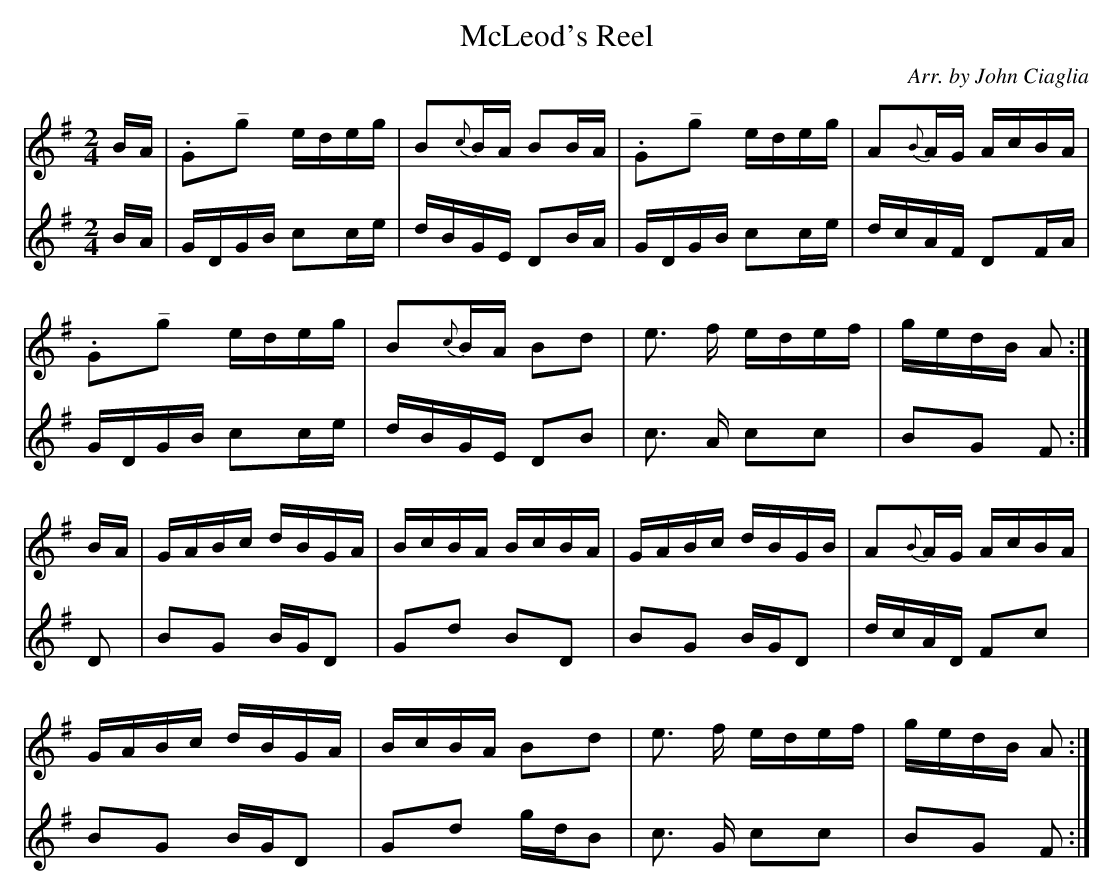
X:1
T:McLeod's Reel
C:Arr. by John Ciaglia
M:2/4
L:1/16
K:G
[V:1] BA|.G2"^_"g2 edeg|B2{c}BA B2BA|.G2"^_"g2 edeg|A2{B}AG AcBA|
[V:2] BA| GDGB     c2ce|dBGE    D2BA| GDGB     c2ce|dcAF    D2FA|
[V:1]    .G2"^_"g2 edeg|B2{c}BA B2d2| e3 f     edef|gedB    A2 :|
[V:2]     GDGB     c2ce|dBGE    D2B2| c3 A     c2c2|B2G2    F2 :|
[V:1] BA| GABc     dBGA|BcBA    BcBA| GABc     dBGB|A2{B}AG AcBA|
[V:2] D2| B2G2     BGD2|G2d2    B2D2| B2G2     BGD2|dcAD    F2c2|
[V:1]     GABc     dBGA|BcBA    B2d2| e3 f     edef|gedB    A2 :|
[V:2]     B2G2     BGD2|G2d2    gdB2| c3 G     c2c2|B2G2    F2 :|
